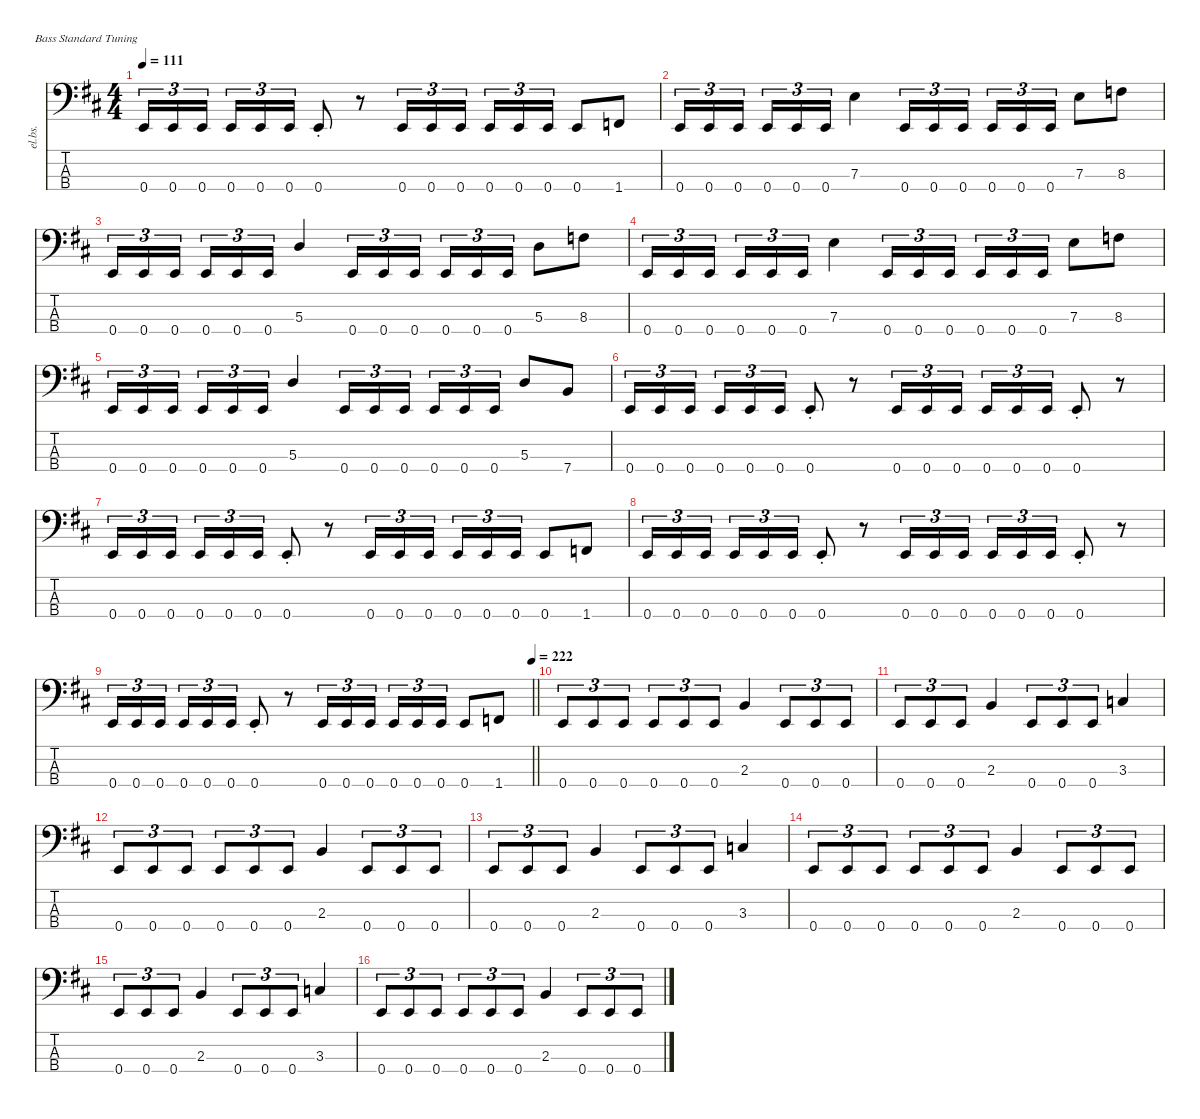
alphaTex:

\defaultSystemsLayout 4
\hideDynamics
\bracketExtendMode nobrackets
\otherSystemsTrackNameOrientation horizontal
\track ("Jason Newsted" "el.bs.") {defaultSystemsLayout 8 instrument electricbasspick}
\staff {score tabs}
\tuning (G2 D2 A1 E1)
\ts (4 4)
\tempo 111
\clef f4
\ks bminor
0.4{acc forcenatural}.16{tu (3 2) dy f beam Up} 0.4{acc forcenatural}.16{tu (3 2) beam Up} 0.4{acc forcenatural}.16{tu (3 2) beam Up} 0.4{acc forcenatural}.16{tu (3 2) beam Up} 0.4{acc forcenatural}.16{tu (3 2) beam Up} 0.4{acc forcenatural}.16{tu (3 2) beam Up} 0.4{st acc forcenatural}.8{beam Up} r.8{beam Up} 0.4{acc forcenatural}.16{tu (3 2) beam Up} 0.4{acc forcenatural}.16{tu (3 2) beam Up} 0.4{acc forcenatural}.16{tu (3 2) beam Up} 0.4{acc forcenatural}.16{tu (3 2) beam Up} 0.4{acc forcenatural}.16{tu (3 2) beam Up} 0.4{acc forcenatural}.16{tu (3 2) beam Up} 0.4{acc forcenatural}.8{beam Up} 1.4{acc forcenatural}.8{beam Up} |
0.4{acc forcenatural}.16{tu (3 2) beam Up} 0.4{acc forcenatural}.16{tu (3 2) beam Up} 0.4{acc forcenatural}.16{tu (3 2) beam Up} 0.4{acc forcenatural}.16{tu (3 2) beam Up} 0.4{acc forcenatural}.16{tu (3 2) beam Up} 0.4{acc forcenatural}.16{tu (3 2) beam Up} 7.3{acc forcenatural}.4{beam Down} 0.4{acc forcenatural}.16{tu (3 2) beam Up} 0.4{acc forcenatural}.16{tu (3 2) beam Up} 0.4{acc forcenatural}.16{tu (3 2) beam Up} 0.4{acc forcenatural}.16{tu (3 2) beam Up} 0.4{acc forcenatural}.16{tu (3 2) beam Up} 0.4{acc forcenatural}.16{tu (3 2) beam Up} 7.3{acc forcenatural}.8{beam Down} 8.3{acc forcenatural}.8{beam Down} |
0.4{acc forcenatural}.16{tu (3 2) beam Up} 0.4{acc forcenatural}.16{tu (3 2) beam Up} 0.4{acc forcenatural}.16{tu (3 2) beam Up} 0.4{acc forcenatural}.16{tu (3 2) beam Up} 0.4{acc forcenatural}.16{tu (3 2) beam Up} 0.4{acc forcenatural}.16{tu (3 2) beam Up} 5.3{acc forcenatural}.4{beam Up} 0.4{acc forcenatural}.16{tu (3 2) beam Up} 0.4{acc forcenatural}.16{tu (3 2) beam Up} 0.4{acc forcenatural}.16{tu (3 2) beam Up} 0.4{acc forcenatural}.16{tu (3 2) beam Up} 0.4{acc forcenatural}.16{tu (3 2) beam Up} 0.4{acc forcenatural}.16{tu (3 2) beam Up} 5.3{acc forcenatural}.8{beam Down} 8.3{acc forcenatural}.8{beam Down} |
0.4{acc forcenatural}.16{tu (3 2) beam Up} 0.4{acc forcenatural}.16{tu (3 2) beam Up} 0.4{acc forcenatural}.16{tu (3 2) beam Up} 0.4{acc forcenatural}.16{tu (3 2) beam Up} 0.4{acc forcenatural}.16{tu (3 2) beam Up} 0.4{acc forcenatural}.16{tu (3 2) beam Up} 7.3{acc forcenatural}.4{beam Down} 0.4{acc forcenatural}.16{tu (3 2) beam Up} 0.4{acc forcenatural}.16{tu (3 2) beam Up} 0.4{acc forcenatural}.16{tu (3 2) beam Up} 0.4{acc forcenatural}.16{tu (3 2) beam Up} 0.4{acc forcenatural}.16{tu (3 2) beam Up} 0.4{acc forcenatural}.16{tu (3 2) beam Up} 7.3{acc forcenatural}.8{beam Down} 8.3{acc forcenatural}.8{beam Down} |
0.4{acc forcenatural}.16{tu (3 2) beam Up} 0.4{acc forcenatural}.16{tu (3 2) beam Up} 0.4{acc forcenatural}.16{tu (3 2) beam Up} 0.4{acc forcenatural}.16{tu (3 2) beam Up} 0.4{acc forcenatural}.16{tu (3 2) beam Up} 0.4{acc forcenatural}.16{tu (3 2) beam Up} 5.3{acc forcenatural}.4{beam Up} 0.4{acc forcenatural}.16{tu (3 2) beam Up} 0.4{acc forcenatural}.16{tu (3 2) beam Up} 0.4{acc forcenatural}.16{tu (3 2) beam Up} 0.4{acc forcenatural}.16{tu (3 2) beam Up} 0.4{acc forcenatural}.16{tu (3 2) beam Up} 0.4{acc forcenatural}.16{tu (3 2) beam Up} 5.3{acc forcenatural}.8{beam Up} 7.4{acc forcenatural}.8{beam Up} |
0.4{acc forcenatural}.16{tu (3 2) beam Up} 0.4{acc forcenatural}.16{tu (3 2) beam Up} 0.4{acc forcenatural}.16{tu (3 2) beam Up} 0.4{acc forcenatural}.16{tu (3 2) beam Up} 0.4{acc forcenatural}.16{tu (3 2) beam Up} 0.4{acc forcenatural}.16{tu (3 2) beam Up} 0.4{st acc forcenatural}.8{beam Up} r.8{beam Up} 0.4{acc forcenatural}.16{tu (3 2) beam Up} 0.4{acc forcenatural}.16{tu (3 2) beam Up} 0.4{acc forcenatural}.16{tu (3 2) beam Up} 0.4{acc forcenatural}.16{tu (3 2) beam Up} 0.4{acc forcenatural}.16{tu (3 2) beam Up} 0.4{acc forcenatural}.16{tu (3 2) beam Up} 0.4{st acc forcenatural}.8{beam Up} r.8{beam Up} |
0.4{acc forcenatural}.16{tu (3 2) beam Up} 0.4{acc forcenatural}.16{tu (3 2) beam Up} 0.4{acc forcenatural}.16{tu (3 2) beam Up} 0.4{acc forcenatural}.16{tu (3 2) beam Up} 0.4{acc forcenatural}.16{tu (3 2) beam Up} 0.4{acc forcenatural}.16{tu (3 2) beam Up} 0.4{st acc forcenatural}.8{beam Up} r.8{beam Up} 0.4{acc forcenatural}.16{tu (3 2) beam Up} 0.4{acc forcenatural}.16{tu (3 2) beam Up} 0.4{acc forcenatural}.16{tu (3 2) beam Up} 0.4{acc forcenatural}.16{tu (3 2) beam Up} 0.4{acc forcenatural}.16{tu (3 2) beam Up} 0.4{acc forcenatural}.16{tu (3 2) beam Up} 0.4{acc forcenatural}.8{beam Up} 1.4{acc forcenatural}.8{beam Up} |
0.4{acc forcenatural}.16{tu (3 2) beam Up} 0.4{acc forcenatural}.16{tu (3 2) beam Up} 0.4{acc forcenatural}.16{tu (3 2) beam Up} 0.4{acc forcenatural}.16{tu (3 2) beam Up} 0.4{acc forcenatural}.16{tu (3 2) beam Up} 0.4{acc forcenatural}.16{tu (3 2) beam Up} 0.4{st acc forcenatural}.8{beam Up} r.8{beam Up} 0.4{acc forcenatural}.16{tu (3 2) beam Up} 0.4{acc forcenatural}.16{tu (3 2) beam Up} 0.4{acc forcenatural}.16{tu (3 2) beam Up} 0.4{acc forcenatural}.16{tu (3 2) beam Up} 0.4{acc forcenatural}.16{tu (3 2) beam Up} 0.4{acc forcenatural}.16{tu (3 2) beam Up} 0.4{st acc forcenatural}.8{beam Up} r.8{beam Up} |
\tempo (222 1)
\barLineRight lightlight
0.4{acc forcenatural}.16{tu (3 2) beam Up} 0.4{acc forcenatural}.16{tu (3 2) beam Up} 0.4{acc forcenatural}.16{tu (3 2) beam Up} 0.4{acc forcenatural}.16{tu (3 2) beam Up} 0.4{acc forcenatural}.16{tu (3 2) beam Up} 0.4{acc forcenatural}.16{tu (3 2) beam Up} 0.4{st acc forcenatural}.8{beam Up} r.8{beam Up} 0.4{acc forcenatural}.16{tu (3 2) beam Up} 0.4{acc forcenatural}.16{tu (3 2) beam Up} 0.4{acc forcenatural}.16{tu (3 2) beam Up} 0.4{acc forcenatural}.16{tu (3 2) beam Up} 0.4{acc forcenatural}.16{tu (3 2) beam Up} 0.4{acc forcenatural}.16{tu (3 2) beam Up} 0.4{acc forcenatural}.8{beam Up} 1.4{acc forcenatural}.8{beam Up} |
0.4{acc forcenatural}.8{tu (3 2) beam Up} 0.4{acc forcenatural}.8{tu (3 2) beam Up} 0.4{acc forcenatural}.8{tu (3 2) beam Up} 0.4{acc forcenatural}.8{tu (3 2) beam Up} 0.4{acc forcenatural}.8{tu (3 2) beam Up} 0.4{acc forcenatural}.8{tu (3 2) beam Up} 2.3{acc forcenatural}.4{beam Up} 0.4{acc forcenatural}.8{tu (3 2) beam Up} 0.4{acc forcenatural}.8{tu (3 2) beam Up} 0.4{acc forcenatural}.8{tu (3 2) beam Up} |
0.4{acc forcenatural}.8{tu (3 2) beam Up} 0.4{acc forcenatural}.8{tu (3 2) beam Up} 0.4{acc forcenatural}.8{tu (3 2) beam Up} 2.3{acc forcenatural}.4{beam Up} 0.4{acc forcenatural}.8{tu (3 2) beam Up} 0.4{acc forcenatural}.8{tu (3 2) beam Up} 0.4{acc forcenatural}.8{tu (3 2) beam Up} 3.3{acc forcenatural}.4{beam Up} |
0.4{acc forcenatural}.8{tu (3 2) beam Up} 0.4{acc forcenatural}.8{tu (3 2) beam Up} 0.4{acc forcenatural}.8{tu (3 2) beam Up} 0.4{acc forcenatural}.8{tu (3 2) beam Up} 0.4{acc forcenatural}.8{tu (3 2) beam Up} 0.4{acc forcenatural}.8{tu (3 2) beam Up} 2.3{acc forcenatural}.4{beam Up} 0.4{acc forcenatural}.8{tu (3 2) beam Up} 0.4{acc forcenatural}.8{tu (3 2) beam Up} 0.4{acc forcenatural}.8{tu (3 2) beam Up} |
0.4{acc forcenatural}.8{tu (3 2) beam Up} 0.4{acc forcenatural}.8{tu (3 2) beam Up} 0.4{acc forcenatural}.8{tu (3 2) beam Up} 2.3{acc forcenatural}.4{beam Up} 0.4{acc forcenatural}.8{tu (3 2) beam Up} 0.4{acc forcenatural}.8{tu (3 2) beam Up} 0.4{acc forcenatural}.8{tu (3 2) beam Up} 3.3{acc forcenatural}.4{beam Up} |
0.4{acc forcenatural}.8{tu (3 2) beam Up} 0.4{acc forcenatural}.8{tu (3 2) beam Up} 0.4{acc forcenatural}.8{tu (3 2) beam Up} 0.4{acc forcenatural}.8{tu (3 2) beam Up} 0.4{acc forcenatural}.8{tu (3 2) beam Up} 0.4{acc forcenatural}.8{tu (3 2) beam Up} 2.3{acc forcenatural}.4{beam Up} 0.4{acc forcenatural}.8{tu (3 2) beam Up} 0.4{acc forcenatural}.8{tu (3 2) beam Up} 0.4{acc forcenatural}.8{tu (3 2) beam Up} |
0.4{acc forcenatural}.8{tu (3 2) beam Up} 0.4{acc forcenatural}.8{tu (3 2) beam Up} 0.4{acc forcenatural}.8{tu (3 2) beam Up} 2.3{acc forcenatural}.4{beam Up} 0.4{acc forcenatural}.8{tu (3 2) beam Up} 0.4{acc forcenatural}.8{tu (3 2) beam Up} 0.4{acc forcenatural}.8{tu (3 2) beam Up} 3.3{acc forcenatural}.4{beam Up} |
0.4{acc forcenatural}.8{tu (3 2) beam Up} 0.4{acc forcenatural}.8{tu (3 2) beam Up} 0.4{acc forcenatural}.8{tu (3 2) beam Up} 0.4{acc forcenatural}.8{tu (3 2) beam Up} 0.4{acc forcenatural}.8{tu (3 2) beam Up} 0.4{acc forcenatural}.8{tu (3 2) beam Up} 2.3{acc forcenatural}.4{beam Up} 0.4{acc forcenatural}.8{tu (3 2) beam Up} 0.4{acc forcenatural}.8{tu (3 2) beam Up} 0.4{acc forcenatural}.8{tu (3 2) beam Up}
